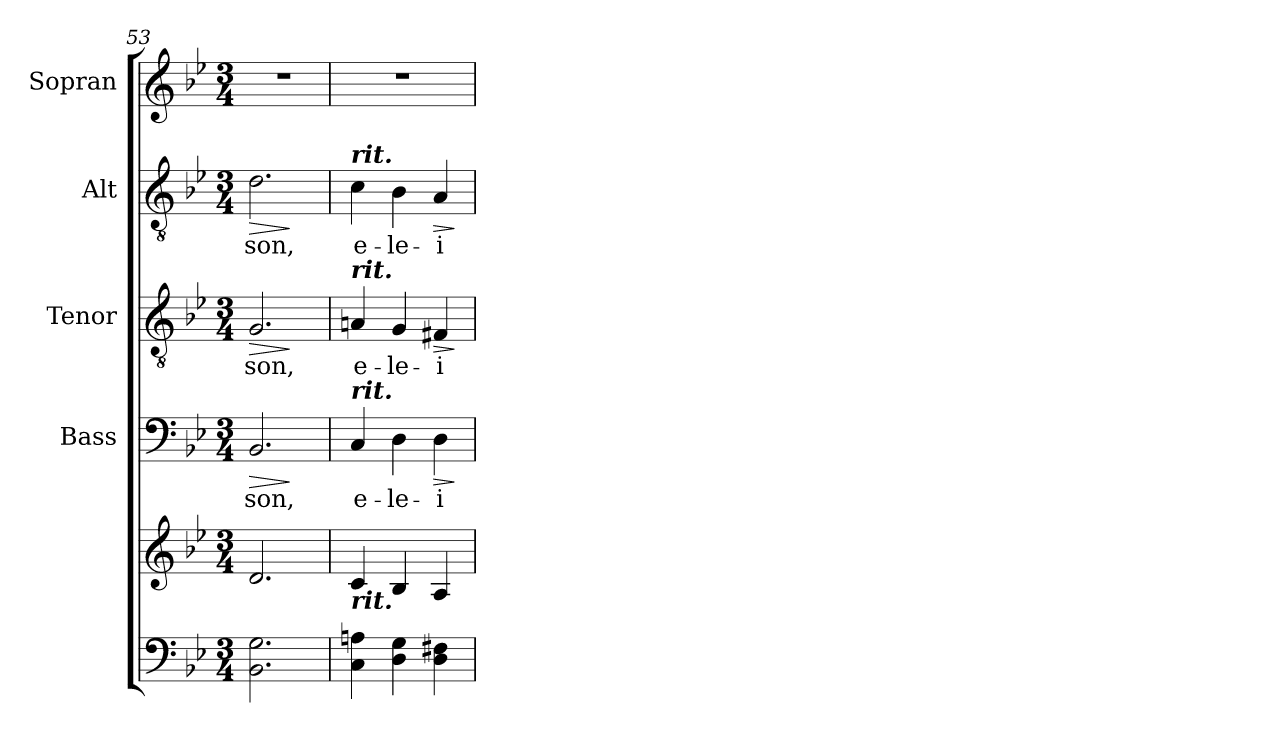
**kern	**kern	**kern	**text	**dynam	**kern	**text	**dynam	**kern	**text	**dynam	**kern
*part5	*part5	*part4	*part4	*part4	*part3	*part3	*part3	*part2	*part2	*part2	*part1
*staff6	*staff5	*staff4	*staff4	*staff4	*staff3	*staff3	*staff3	*staff2	*staff2	*staff2	*staff1
*	*	*I"Bass	*	*	*I"Tenor	*	*	*I"Alt	*	*	*I"Sopran
*	*	*I'B.	*	*	*I'T.	*	*	*I'A.	*	*	*I'S.
*clefF4	*clefG2	*clefF4	*	*	*clefGv2	*	*	*clefGv2	*	*	*clefG2
*k[b-e-]	*k[b-e-]	*k[b-e-]	*	*	*k[b-e-]	*	*	*k[b-e-]	*	*	*k[b-e-]
*B-:	*B-:	*B-:	*	*	*B-:	*	*	*B-:	*	*	*B-:
*M3/4	*M3/4	*M3/4	*	*	*M3/4	*	*	*M3/4	*	*	*M3/4
=53	=53	=53	=53	=53	=53	=53	=53	=53	=53	=53	=53
!	!	!	!LO:LY:b	!LO:HP:b	!	!LO:LY:b	!LO:HP:b	!	!LO:LY:b	!LO:HP:b	!
2.BB-\ 2.G\	2.d/	2.BB-/	-son,	>	2.G/	-son,	>	2.d\	-son,	>	2.r
.	.	.	.	]	.	.	]	.	.	]	.
=54	=54	=54	=54	=54	=54	=54	=54	=54	=54	=54	=54
!	!	!	!	!	!	!	!	!LO:TX:a:Bi:t=rit.	!	!	!
!	!	!	!	!	!LO:TX:a:Bi:t=rit.	!	!	!	!	!	!
!	!	!LO:TX:a:Bi:t=rit.	!	!	!	!	!	!	!	!	!
!	!LO:TX:b:Bi:t=rit.	!	!	!	!	!	!	!	!	!	!
!	!	!	!LO:LY:b	!	!	!LO:LY:b	!	!	!LO:LY:b	!	!
4C\ 4An\	4c/	4C/	e-	.	4An/	e-	.	4c\	e-	.	2.r
!	!	!	!LO:LY:b	!	!	!LO:LY:b	!	!	!LO:LY:b	!	!
4D\ 4G\	4B-/	4D\	-le-	.	4G/	-le-	.	4B-\	-le-	.	.
!	!	!	!LO:LY:b	!LO:HP:b	!	!LO:LY:b	!LO:HP:b	!	!LO:LY:b	!LO:HP:b	!
4D\ 4F#X\	4A/	4D\	-i-	>	4F#X/	-i-	>	4A/	-i-	>	.
.	.	.	.	]	.	.	]	.	.	]	.
=	=	=	=	=	=	=	=	=	=	=	=
*-	*-	*-	*-	*-	*-	*-	*-	*-	*-	*-	*-
